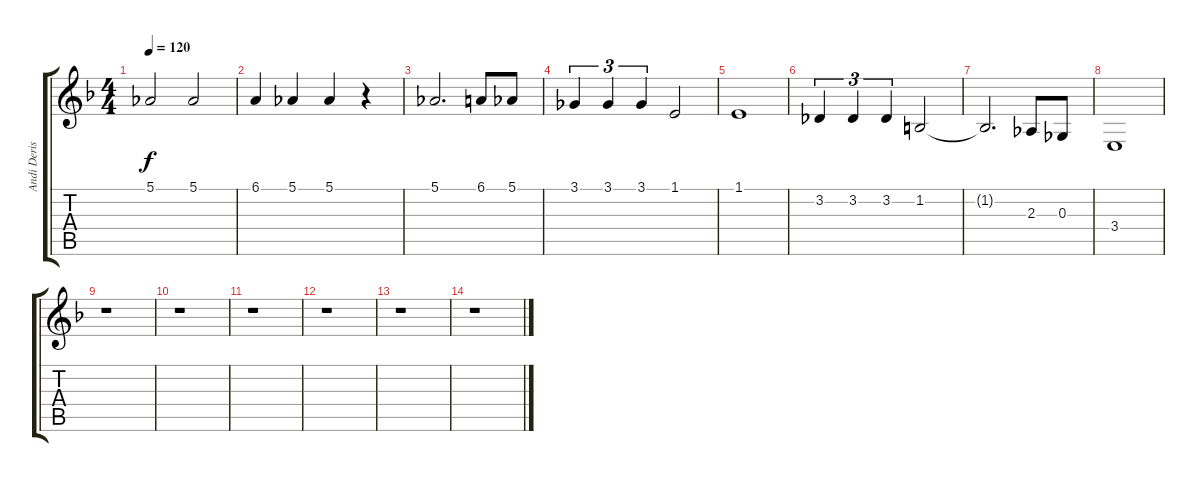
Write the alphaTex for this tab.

\track ("Andi Deris" "Andi Deris") {instrument lead1square}
\staff {score tabs}
\tuning (Eb4 Bb3 Gb3 Db3 Ab2 Eb2) {hide}
\ts (4 4)
\tempo 120
\clef g2
\ks dminor
5.1.2{dy f} 5.1.2 |
6.1.4 5.1.4 5.1.4 r.4 |
5.1.2{d} 6.1.8 5.1.8 |
3.1.4{tu (3 2)} 3.1.4{tu (3 2)} 3.1.4{tu (3 2)} 1.1.2 |
1.1.1 |
3.2.4{tu (3 2)} 3.2.4{tu (3 2)} 3.2.4{tu (3 2)} 1.2.2 |
1.2{t}.2{d} 2.3.8 0.3.8 |
3.4.1 |
r.1 |
r.1 |
r.1 |
r.1 |
r.1 |
r.1
